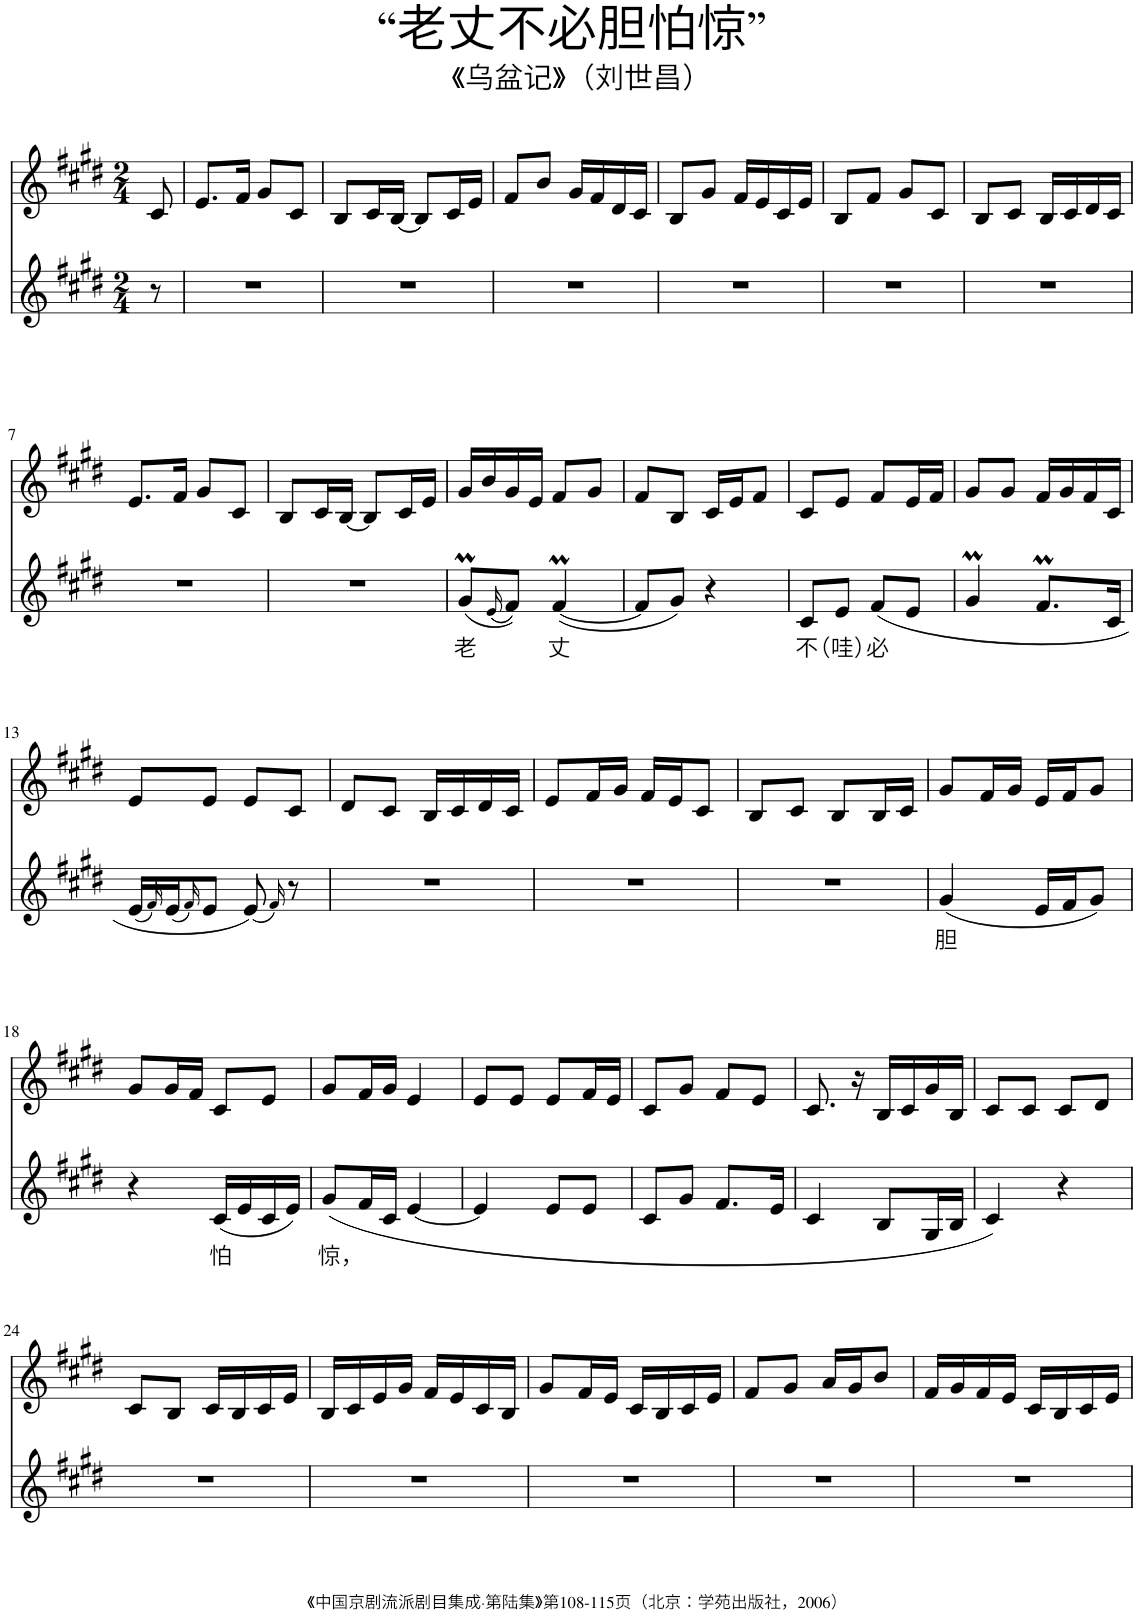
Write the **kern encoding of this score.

**kern	**text	**kern
*part2	*part2	*part1
*staff2	*staff2	*staff1
*I"Piano	*	*I"Piano
*I'Pno	*	*I'Pno
*clefG2	*	*clefG2
*k[f#c#g#d#]	*	*k[f#c#g#d#]
*M2/4	*	*M2/4
=	=	=
8r	.	8c#/
=1	=1	=1
2r	.	8.e/L
.	.	16f#/Jk
.	.	8g#/L
.	.	8c#/J
=2	=2	=2
2r	.	8B/L
.	.	16c#/L
.	.	[16B/JJ
.	.	8B/L]
.	.	16c#/L
.	.	16e/JJ
=3	=3	=3
2r	.	8f#/L
.	.	8b/J
.	.	16g#/LL
.	.	16f#/
.	.	16d#/
.	.	16c#/JJ
=4	=4	=4
2r	.	8B/L
.	.	8g#/J
.	.	16f#/LL
.	.	16e/
.	.	16c#/
.	.	16e/JJ
=5	=5	=5
2r	.	8B/L
.	.	8f#/J
.	.	8g#/L
.	.	8c#/J
=6	=6	=6
2r	.	8B/L
.	.	8c#/J
.	.	16B/LL
.	.	16c#/
.	.	16d#/
.	.	16c#/JJ
!!LO:LB:g=z
=7	=7	=7
2r	.	8.e/L
.	.	16f#/Jk
.	.	8g#/L
.	.	8c#/J
=8	=8	=8
2r	.	8B/L
.	.	16c#/L
.	.	[16B/JJ
.	.	8B/L]
.	.	16c#/L
.	.	16e/JJ
=9	=9	=9
!	!LO:LY:b	!
(8g#m/L	老	16g#/LL
.	.	16b/
(16qe/	.	.
8f#/J))	.	16g#/
.	.	16e/JJ
!	!LO:LY:b	!
([4f#M/	丈	8f#/L
.	.	8g#/J
=10	=10	=10
8f#/L]	.	8f#/L
8g#/J)	.	8B/J
4r	.	16c#/LL
.	.	16e/J
.	.	8f#/J
=11	=11	=11
!	!LO:LY:b	!
8c#/L	不	8c#/L
!	!LO:LY:b	!
8e/J	（哇）	8e/J
!	!LO:LY:b	!
(8f#/L	必	8f#/L
8e/J	.	16e/L
.	.	16f#/JJ
=12	=12	=12
4g#m/	.	8g#/L
.	.	8g#/J
8.f#M/L	.	16f#/LL
.	.	16g#/
.	.	16f#/
16c#/Jk	.	16c#/JJ
!!LO:LB:g=z
=13	=13	=13
(16e/LL	.	8e/L
16qf#/)	.	.
(16e/J	.	.
16qf#/)	.	.
8e/J	.	8e/J
(8e/)	.	8e/L
16qf#/)	.	.
8r	.	8c#/J
=14	=14	=14
2r	.	8d#/L
.	.	8c#/J
.	.	16B/LL
.	.	16c#/
.	.	16d#/
.	.	16c#/JJ
=15	=15	=15
2r	.	8e/L
.	.	16f#/L
.	.	16g#/JJ
.	.	16f#/LL
.	.	16e/J
.	.	8c#/J
=16	=16	=16
2r	.	8B/L
.	.	8c#/J
.	.	8B/L
.	.	16B/L
.	.	16c#/JJ
=17	=17	=17
!	!LO:LY:b	!
(4g#/	胆	8g#/L
.	.	16f#/L
.	.	16g#/JJ
16e/LL	.	16e/LL
16f#/J	.	16f#/J
8g#/J)	.	8g#/J
!!LO:LB:g=z
=18	=18	=18
4r	.	8g#/L
.	.	16g#/L
.	.	16f#/JJ
!	!LO:LY:b	!
(16c#/LL	怕	8c#/L
16e/	.	.
16c#/	.	8e/J
16e/JJ)	.	.
=19	=19	=19
!	!LO:LY:b	!
(8g#/L	惊，	8g#/L
16f#/L	.	16f#/L
16c#/JJ	.	16g#/JJ
[4e/	.	4e/
=20	=20	=20
4e/]	.	8e/L
.	.	8e/J
8e/L	.	8e/L
8e/J	.	16f#/L
.	.	16e/JJ
=21	=21	=21
8c#/L	.	8c#/L
8g#/J	.	8g#/J
8.f#/L	.	8f#/L
.	.	8e/J
16e/Jk	.	.
=22	=22	=22
4c#/	.	8.c#/
.	.	16r
8B/L	.	16B/LL
.	.	16c#/
16G#/L	.	16g#/
16B/JJ	.	16B/JJ
=23	=23	=23
4c#/)	.	8c#/L
.	.	8c#/J
4r	.	8c#/L
.	.	8d#/J
!!LO:LB:g=z
=24	=24	=24
2r	.	8c#/L
.	.	8B/J
.	.	16c#/LL
.	.	16B/
.	.	16c#/
.	.	16e/JJ
=25	=25	=25
2r	.	16B/LL
.	.	16c#/
.	.	16e/
.	.	16g#/JJ
.	.	16f#/LL
.	.	16e/
.	.	16c#/
.	.	16B/JJ
=26	=26	=26
2r	.	8g#/L
.	.	16f#/L
.	.	16e/JJ
.	.	16c#/LL
.	.	16B/
.	.	16c#/
.	.	16e/JJ
=27	=27	=27
2r	.	8f#/L
.	.	8g#/J
.	.	16a/LL
.	.	16g#/J
.	.	8b/J
=28	=28	=28
2r	.	16f#/LL
.	.	16g#/
.	.	16f#/
.	.	16e/JJ
.	.	16c#/LL
.	.	16B/
.	.	16c#/
.	.	16e/JJ
=	=	=
*-	*-	*-
